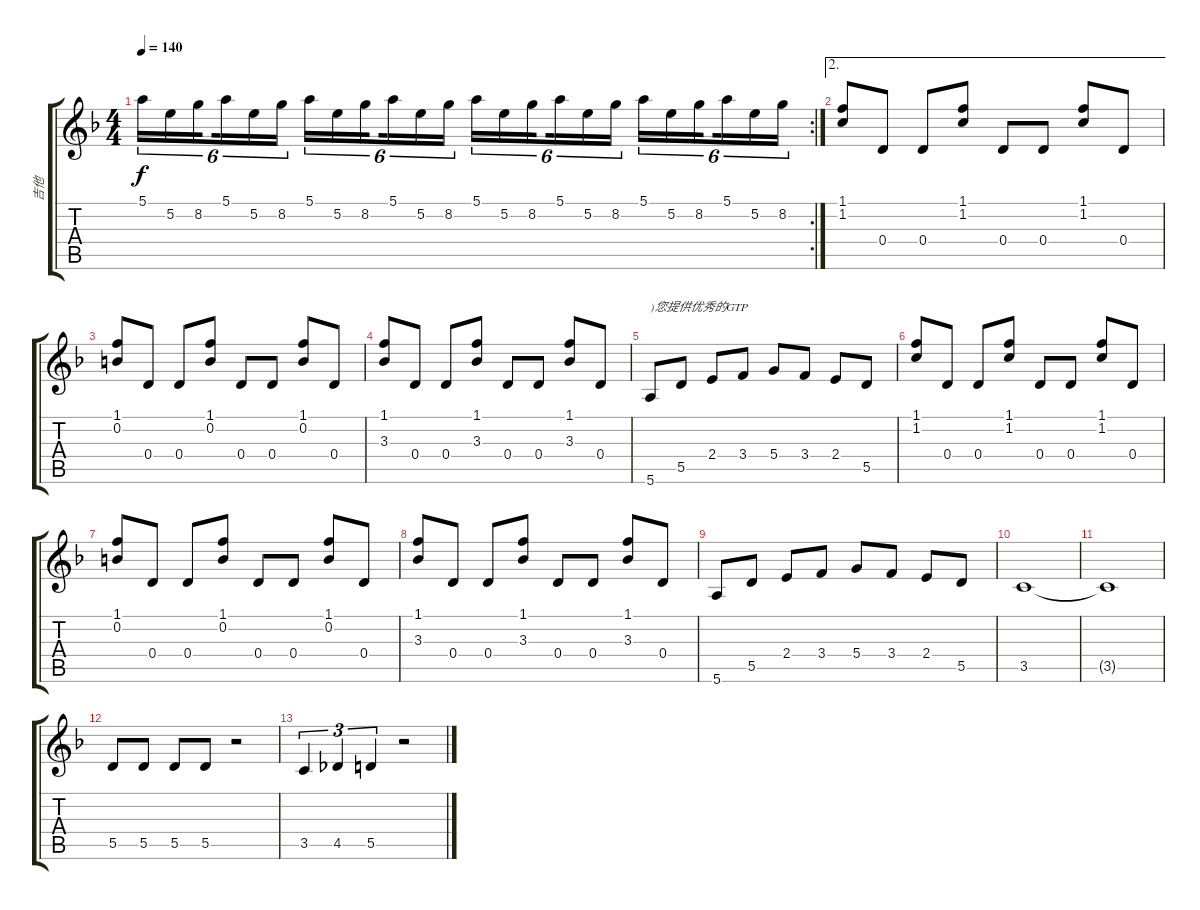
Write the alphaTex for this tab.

\track ("吉他" "吉他") {instrument distortionguitar}
\staff {score tabs}
\tuning (E4 B3 G3 D3 A2 E2) {hide}
\rc 2
\ts (4 4)
\tempo 140
\clef g2
\ks f
5.1.16{tu (6 4) dy f} 5.2.16{tu (6 4)} 8.2.16{tu (6 4) beam splitsecondary} 5.1.16{tu (6 4)} 5.2.16{tu (6 4)} 8.2.16{tu (6 4)} 5.1.16{tu (6 4)} 5.2.16{tu (6 4)} 8.2.16{tu (6 4) beam splitsecondary} 5.1.16{tu (6 4)} 5.2.16{tu (6 4)} 8.2.16{tu (6 4)} 5.1.16{tu (6 4)} 5.2.16{tu (6 4)} 8.2.16{tu (6 4) beam splitsecondary} 5.1.16{tu (6 4)} 5.2.16{tu (6 4)} 8.2.16{tu (6 4)} 5.1.16{tu (6 4)} 5.2.16{tu (6 4)} 8.2.16{tu (6 4) beam splitsecondary} 5.1.16{tu (6 4)} 5.2.16{tu (6 4)} 8.2.16{tu (6 4)} |
\ae 2
(1.1 1.2).8 0.4.8 0.4.8 (1.1 1.2).8 0.4.8 0.4.8 (1.1 1.2).8 0.4.8 |
(1.1 0.2).8 0.4.8 0.4.8 (1.1 0.2).8 0.4.8 0.4.8 (1.1 0.2).8 0.4.8 |
(1.1 3.3).8 0.4.8 0.4.8 (1.1 3.3).8 0.4.8 0.4.8 (1.1 3.3).8 0.4.8 |
5.6.8{txt ")您提供优秀的GTP"} 5.5.8 2.4.8 3.4.8 5.4.8 3.4.8 2.4.8 5.5.8 |
(1.1 1.2).8 0.4.8 0.4.8 (1.1 1.2).8 0.4.8 0.4.8 (1.1 1.2).8 0.4.8 |
(1.1 0.2).8 0.4.8 0.4.8 (1.1 0.2).8 0.4.8 0.4.8 (1.1 0.2).8 0.4.8 |
(1.1 3.3).8 0.4.8 0.4.8 (1.1 3.3).8 0.4.8 0.4.8 (1.1 3.3).8 0.4.8 |
5.6.8 5.5.8 2.4.8 3.4.8 5.4.8 3.4.8 2.4.8 5.5.8 |
3.5.1 |
3.5{t}.1 |
5.5.8 5.5.8 5.5.8 5.5.8 r.2 |
3.5.4{tu (3 2)} 4.5.4{tu (3 2)} 5.5.4{tu (3 2)} r.2
